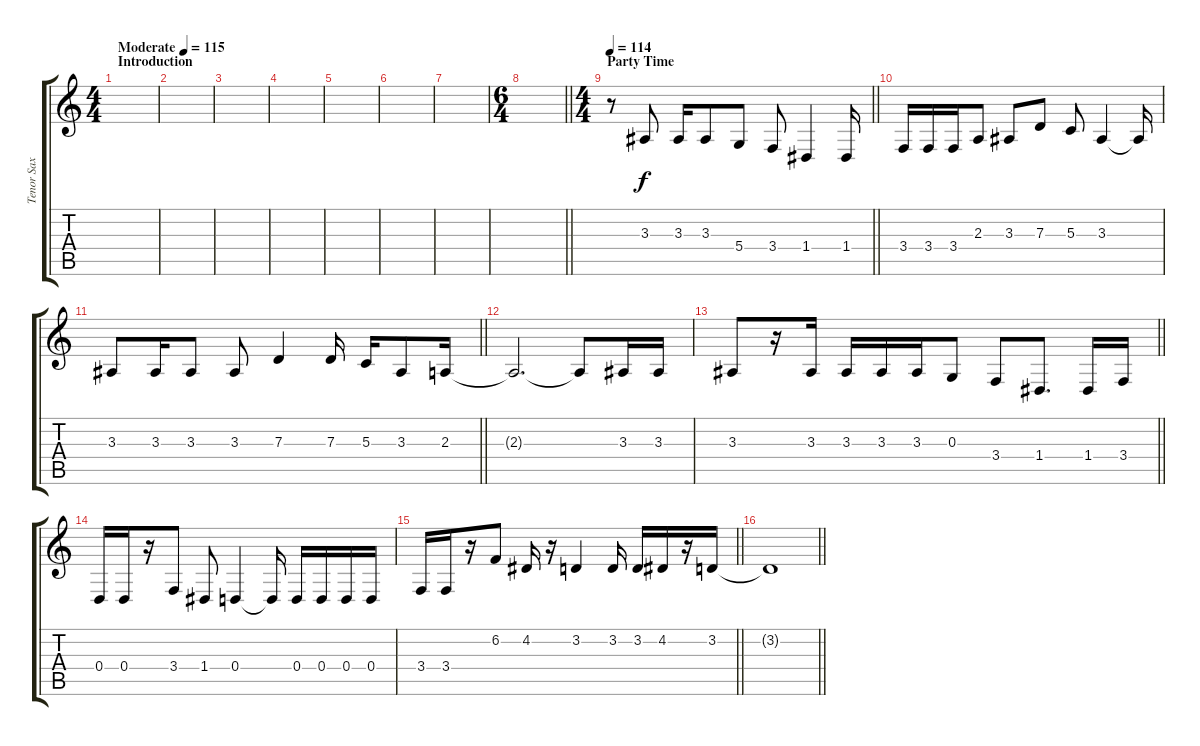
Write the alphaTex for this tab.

\track ("Tenor Sax" "Tenor Sax") {instrument tenorsax}
\staff {score tabs}
\tuning (E4 B3 G3 D3 A2 E2) {hide}
\ts (4 4)
\section ("" "Introduction")
\tempo (115 "Moderate")
\clef g2
\ks c
|
|
|
|
|
|
|
\ts (6 4)
\barLineRight lightlight
|
\ts (4 4)
\section ("" "Party Time")
\tempo 114
\barLineRight lightlight
r.8 3.3.8 3.3.16 3.3.8 5.4.8 3.4.8 1.4.4 1.4.16 |
3.4.16 3.4.16 3.4.16 2.3.8 3.3.8 7.3.8 5.3.8 3.3.4 3.3{t}.16 |
\barLineRight lightlight
3.3.8 3.3.16 3.3.8 3.3.8 7.3.4 7.3.16 5.3.16 3.3.8 2.3.16 |
2.3{t}.2{d} 2.3{t}.8 3.3.16 3.3.16 |
\barLineRight lightlight
3.3.8 r.16 3.3.16 3.3.16 3.3.16 3.3.16 0.3.8 3.4.8 1.4.8{d} 1.4.16 3.4.16 |
0.4.16 0.4.16 r.16 3.4.8 1.4.8 0.4.4 0.4{t}.16 0.4.16 0.4.16 0.4.16 0.4.16 |
\barLineRight lightlight
3.4.16 3.4.16 r.16 6.2.8 4.2.16 r.16 3.2.4 3.2.16 3.2.16 4.2.16 r.16 3.2.16 |
\barLineRight lightlight
3.2{t}.1
